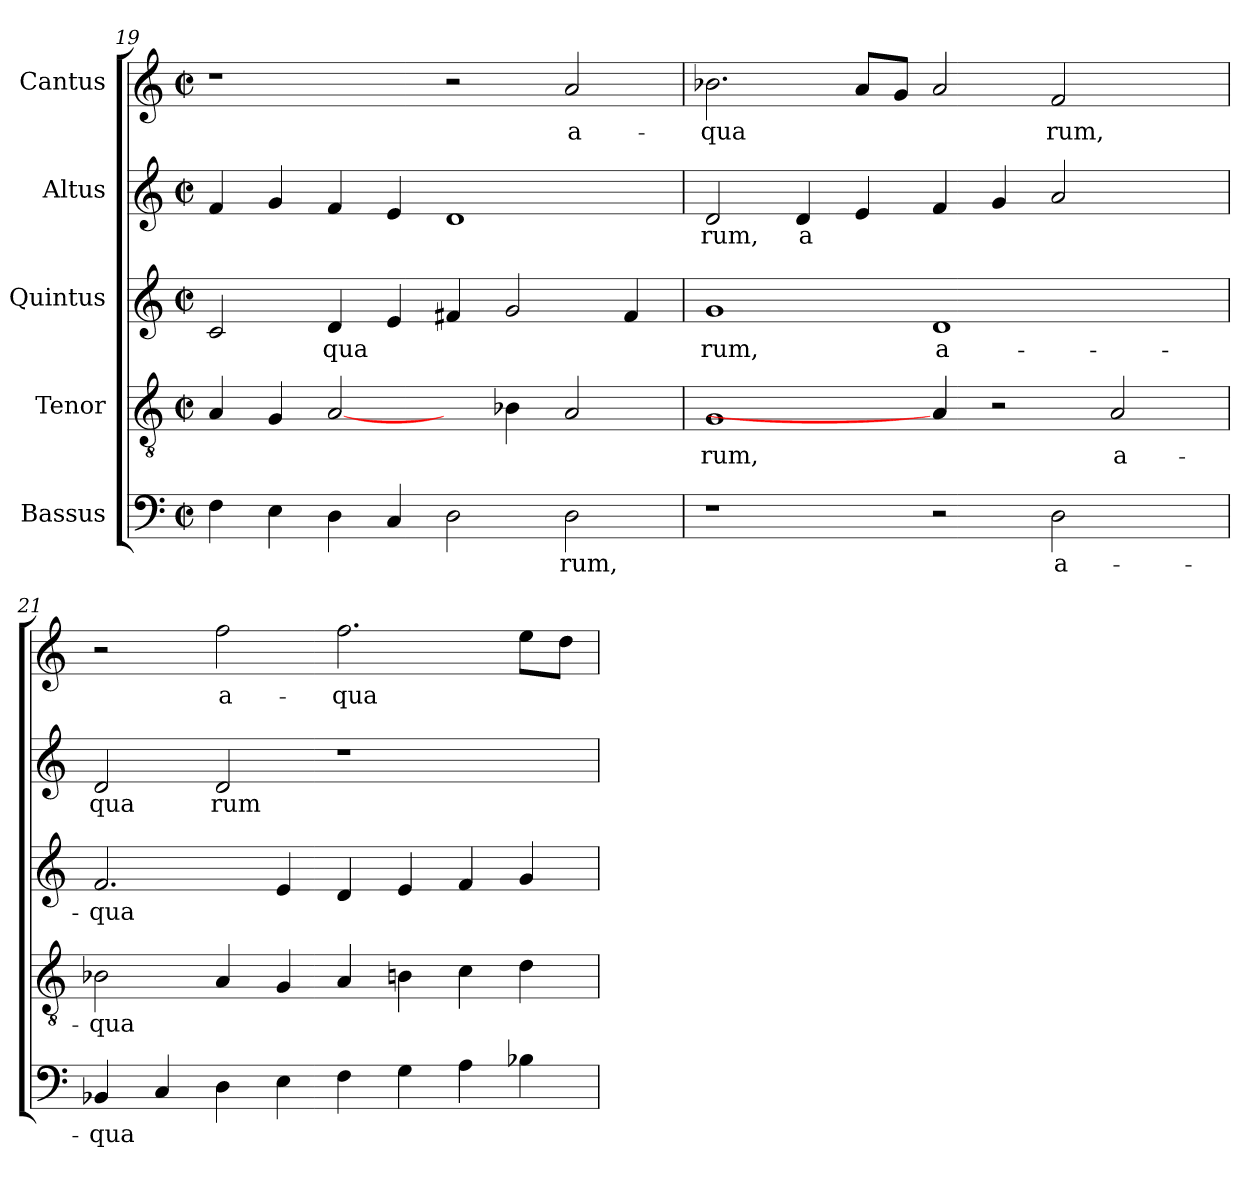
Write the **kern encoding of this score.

**kern	**text	**kern	**text	**kern	**text	**kern	**text	**kern	**text
*part5	*part5	*part4	*part4	*part3	*part3	*part2	*part2	*part1	*part1
*staff5	*staff5	*staff4	*staff4	*staff3	*staff3	*staff2	*staff2	*staff1	*staff1
*I"Bassus	*	*I"Tenor	*	*I"Quintus	*	*I"Altus	*	*I"Cantus	*
*clefF4	*	*clefGv2	*	*clefG2	*	*clefG2	*	*clefG2	*
*k[]	*	*k[]	*	*k[]	*	*k[]	*	*k[]	*
*C:	*	*C:	*	*C:	*	*C:	*	*C:	*
*M2/2	*	*M2/2	*	*M2/2	*	*M2/2	*	*M2/2	*
*met(c|)	*	*met(c|)	*	*met(c|)	*	*met(c|)	*	*met(c|)	*
=19	=19	=19	=19	=19	=19	=19	=19	=19	=19
!	!LO:LY:b:cj	!	!LO:LY:b:cj	!	!LO:LY:b:cj	!	!LO:LY:b:cj	!	!
4F\	--	4A/	--	2c/	--	4f/	.	1r	.
!	!LO:LY:b:cj	!	!LO:LY:b:cj	!	!	!	!LO:LY:b:cj	!	!
4E\	--	4G/	--	.	.	4g/	.	.	.
!	!LO:LY:b:cj	!	!LO:LY:b:cj	!	!LO:LY:b:cj	!	!LO:LY:b:cj	!	!
4D\	--	[2A/	--	4d/	-qua-	4f/	.	.	.
!	!LO:LY:b:cj	!	!	!	!LO:LY:b:cj	!	!LO:LY:b:cj	!	!
4C/	--	.	.	4e/	--	4e/	.	.	.
!	!LO:LY:b:cj	!	!	!	!LO:LY:b:cj	!	!LO:LY:b:cj	!	!
2D\	--	4ryy	.	4f#X/	--	1d	.	2r	.
!	!	!	!LO:LY:b:cj	!	!LO:LY:b:cj	!	!	!	!
.	.	4B-X\	--	2g/	--	.	.	.	.
!	!LO:LY:b:cj	!	!LO:LY:b:cj	!	!	!	!	!	!LO:LY:b:cj
2D\	-rum,	2A/	--	.	.	.	.	2a/	a-
!	!	!	!	!	!LO:LY:b:cj	!	!	!	!
.	.	.	.	4f#/	--	.	.	.	.
=20	=20	=20	=20	=20	=20	=20	=20	=20	=20
!	!	!	!LO:LY:b:cj	!	!LO:LY:b:cj	!	!LO:LY:b:cj	!	!LO:LY:b:cj
1r	.	1G	-rum,	1g	-rum,	2d/	rum,	2.b-X\	-qua-
!	!	!	!	!	!	!	!LO:LY:b:cj	!	!
.	.	.	.	.	.	4d/	a	.	.
!	!	!	!	!	!	!	!LO:LY:b:cj	!	!LO:LY:b:cj
.	.	.	.	.	.	4e/	.	8a/L	--
!	!	!	!	!	!	!	!	!	!LO:LY:b:cj
.	.	.	.	.	.	.	.	8g/J	--
!	!	!	!	!	!LO:LY:b:cj	!	!LO:LY:b:cj	!	!LO:LY:b:cj
2r	.	4A/]	.	1d	a-	4f/	.	2a/	--
!	!	!	!	!	!	!	!LO:LY:b:cj	!	!
.	.	2r	.	.	.	4g/	.	.	.
!	!LO:LY:b:cj	!	!	!	!	!	!LO:LY:b:cj	!	!LO:LY:b:cj
2D\	a-	.	.	.	.	2a/	.	2f/	-rum,
!	!	!	!LO:LY:b:cj	!	!	!	!	!	!
.	.	2A/	a-	.	.	.	.	.	.
4ryy	.	.	.	4ryy	.	4ryy	.	4ryy	.
=21	=21	=21	=21	=21	=21	=21	=21	=21	=21
!	!LO:LY:b:cj	!	!LO:LY:b:cj	!	!LO:LY:b:cj	!	!LO:LY:b:cj	!	!
4BB-X/	-qua-	2B-X\	-qua-	2.f/	-qua-	2d/	qua	2r	.
!	!LO:LY:b:cj	!	!	!	!	!	!	!	!
4C/	--	.	.	.	.	.	.	.	.
!	!LO:LY:b:cj	!	!LO:LY:b:cj	!	!	!	!LO:LY:b:cj	!	!LO:LY:b:cj
4D\	--	4A/	--	.	.	2d/	rum	2ff\	a-
!	!LO:LY:b:cj	!	!LO:LY:b:cj	!	!LO:LY:b:cj	!	!	!	!
4E\	--	4G/	--	4e/	--	.	.	.	.
!	!LO:LY:b:cj	!	!LO:LY:b:cj	!	!LO:LY:b:cj	!	!	!	!LO:LY:b:cj
4F\	--	4A/	--	4d/	--	1r	.	2.ff\	-qua-
!	!LO:LY:b:cj	!	!LO:LY:b:cj	!	!LO:LY:b:cj	!	!	!	!
4G\	--	4Bn\	--	4e/	--	.	.	.	.
!	!LO:LY:b:cj	!	!LO:LY:b:cj	!	!LO:LY:b:cj	!	!	!	!
4A\	--	4c\	--	4f/	--	.	.	.	.
!	!LO:LY:b:cj	!	!LO:LY:b:cj	!	!LO:LY:b:cj	!	!	!	!LO:LY:b:cj
4B-\	--	4d\	--	4g/	--	.	.	8ee\L	--
!	!	!	!	!	!	!	!	!	!LO:LY:b:cj
.	.	.	.	.	.	.	.	8dd\J	--
=	=	=	=	=	=	=	=	=	=
*-	*-	*-	*-	*-	*-	*-	*-	*-	*-
